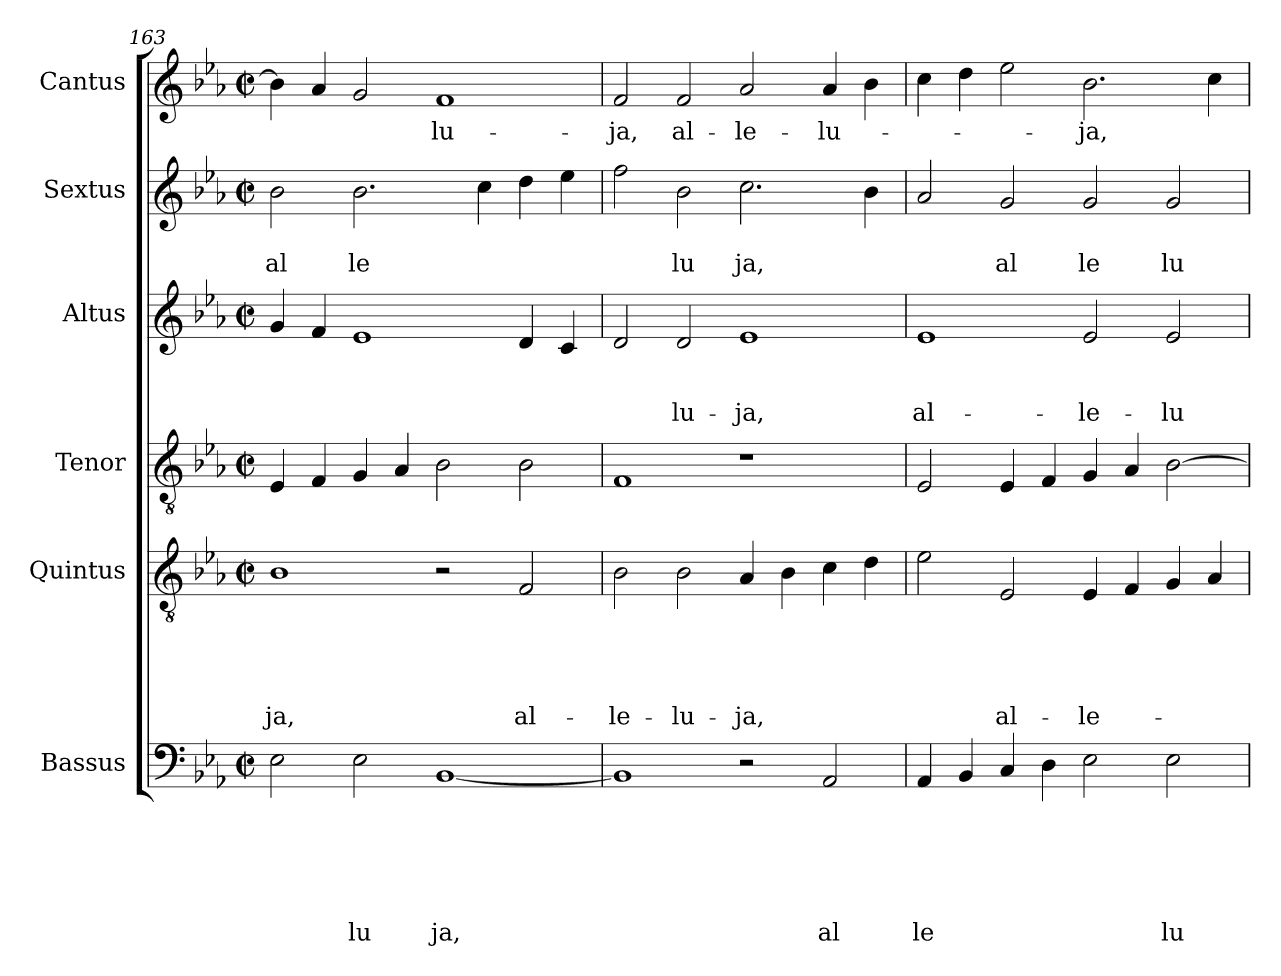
**kern	**text	**text	**text	**text	**text	**text	**kern	**text	**text	**text	**text	**text	**kern	**kern	**text	**text	**text	**kern	**text	**text	**kern	**text
*part6	*part6	*part6	*part6	*part6	*part6	*part6	*part5	*part5	*part5	*part5	*part5	*part5	*part4	*part3	*part3	*part3	*part3	*part2	*part2	*part2	*part1	*part1
*staff6	*staff6	*staff6	*staff6	*staff6	*staff6	*staff6	*staff5	*staff5	*staff5	*staff5	*staff5	*staff5	*staff4	*staff3	*staff3	*staff3	*staff3	*staff2	*staff2	*staff2	*staff1	*staff1
*I"Bassus	*	*	*	*	*	*	*I"Quintus	*	*	*	*	*	*I"Tenor	*I"Altus	*	*	*	*I"Sextus	*	*	*I"Cantus	*
*clefF4	*	*	*	*	*	*	*clefGv2	*	*	*	*	*	*clefGv2	*clefG2	*	*	*	*clefG2	*	*	*clefG2	*
*k[b-e-a-]	*	*	*	*	*	*	*k[b-e-a-]	*	*	*	*	*	*k[b-e-a-]	*k[b-e-a-]	*	*	*	*k[b-e-a-]	*	*	*k[b-e-a-]	*
*E-:	*	*	*	*	*	*	*E-:	*	*	*	*	*	*E-:	*E-:	*	*	*	*E-:	*	*	*E-:	*
*M2/2	*	*	*	*	*	*	*M2/2	*	*	*	*	*	*M2/2	*M2/2	*	*	*	*M2/2	*	*	*M2/2	*
*met(c|)	*	*	*	*	*	*	*met(c|)	*	*	*	*	*	*met(c|)	*met(c|)	*	*	*	*met(c|)	*	*	*met(c|)	*
=163	=163	=163	=163	=163	=163	=163	=163	=163	=163	=163	=163	=163	=163	=163	=163	=163	=163	=163	=163	=163	=163	=163
!	!	!	!	!	!	!	!	!	!	!	!	!LO:LY:b	!	!	!	!	!	!	!	!LO:LY:b	!	!
2E-\	.	.	.	.	.	.	1B-	.	.	.	.	-ja,	4E-/	4g/	.	.	.	2b-\	.	al	4b-\]	.
.	.	.	.	.	.	.	.	.	.	.	.	.	4F/	4f/	.	.	.	.	.	.	4a-/	.
!	!	!	!	!	!	!LO:LY:b	!	!	!	!	!	!	!	!	!	!	!	!	!	!LO:LY:b	!	!
2E-\	.	.	.	.	.	lu	.	.	.	.	.	.	4G/	1e-	.	.	.	2.b-\	.	le	2g/	.
.	.	.	.	.	.	.	.	.	.	.	.	.	4A-/	.	.	.	.	.	.	.	.	.
!	!	!	!	!	!	!LO:LY:b	!	!	!	!	!	!	!	!	!	!	!	!	!	!	!	!LO:LY:b
[<1BB-	.	.	.	.	.	ja,	2r	.	.	.	.	.	2B-\	.	.	.	.	.	.	.	1f	-lu-
.	.	.	.	.	.	.	.	.	.	.	.	.	.	.	.	.	.	4cc\	.	.	.	.
!	!	!	!	!	!	!	!	!	!	!	!	!LO:LY:b	!	!	!	!	!	!	!	!	!	!
.	.	.	.	.	.	.	2F/	.	.	.	.	al-	2B-\	4d/	.	.	.	4dd\	.	.	.	.
.	.	.	.	.	.	.	.	.	.	.	.	.	.	4c/	.	.	.	4ee-\	.	.	.	.
=164	=164	=164	=164	=164	=164	=164	=164	=164	=164	=164	=164	=164	=164	=164	=164	=164	=164	=164	=164	=164	=164	=164
!	!	!	!	!	!	!	!	!	!	!	!	!LO:LY:b	!	!	!	!	!	!	!	!	!	!LO:LY:b
1BB-]	.	.	.	.	.	.	2B-\	.	.	.	.	-le-	1F	2d/	.	.	.	2ff\	.	.	2f/	-ja,
!	!	!	!	!	!	!	!	!	!	!	!	!LO:LY:b	!	!	!	!	!LO:LY:b	!	!	!LO:LY:b	!	!LO:LY:b
.	.	.	.	.	.	.	2B-\	.	.	.	.	-lu-	.	2d/	.	.	-lu-	2b-\	.	lu	2f/	al-
!	!	!	!	!	!	!	!	!	!	!	!	!LO:LY:b	!	!	!	!	!LO:LY:b	!	!	!LO:LY:b	!	!LO:LY:b
2r	.	.	.	.	.	.	4A-/	.	.	.	.	-ja,	1r	1e-	.	.	-ja,	2.cc\	.	ja,	2a-/	-le-
.	.	.	.	.	.	.	4B-\	.	.	.	.	.	.	.	.	.	.	.	.	.	.	.
!	!	!	!	!	!	!LO:LY:b	!	!	!	!	!	!	!	!	!	!	!	!	!	!	!	!LO:LY:b
2AA-/	.	.	.	.	.	al	4c\	.	.	.	.	.	.	.	.	.	.	.	.	.	4a-/	-lu-
.	.	.	.	.	.	.	4d\	.	.	.	.	.	.	.	.	.	.	4b-\	.	.	4b-\	.
=165	=165	=165	=165	=165	=165	=165	=165	=165	=165	=165	=165	=165	=165	=165	=165	=165	=165	=165	=165	=165	=165	=165
!	!	!	!	!	!	!LO:LY:b	!	!	!	!	!	!	!	!	!	!	!LO:LY:b	!	!	!	!	!
4AA-/	.	.	.	.	.	le	2e-\	.	.	.	.	.	2E-/	1e-	.	.	al-	2a-/	.	.	4cc\	.
4BB-/	.	.	.	.	.	.	.	.	.	.	.	.	.	.	.	.	.	.	.	.	4dd\	.
!	!	!	!	!	!	!	!	!	!	!	!	!LO:LY:b	!	!	!	!	!	!	!	!LO:LY:b	!	!
4C/	.	.	.	.	.	.	2E-/	.	.	.	.	al-	4E-/	.	.	.	.	2g/	.	al	2ee-\	.
4D\	.	.	.	.	.	.	.	.	.	.	.	.	4F/	.	.	.	.	.	.	.	.	.
!	!	!	!	!	!	!	!	!	!	!	!	!LO:LY:b	!	!	!	!	!LO:LY:b	!	!	!LO:LY:b	!	!LO:LY:b
2E-\	.	.	.	.	.	.	4E-/	.	.	.	.	-le-	4G/	2e-/	.	.	-le-	2g/	.	le	2.b-\	-ja,
.	.	.	.	.	.	.	4F/	.	.	.	.	.	4A-/	.	.	.	.	.	.	.	.	.
!	!	!	!	!	!	!LO:LY:b	!	!	!	!	!	!	!	!	!	!	!LO:LY:b	!	!	!LO:LY:b	!	!
2E-\	.	.	.	.	.	lu	4G/	.	.	.	.	.	[<2B-\	2e-/	.	.	-lu-	2g/	.	lu	.	.
.	.	.	.	.	.	.	4A-/	.	.	.	.	.	.	.	.	.	.	.	.	.	4cc\	.
=	=	=	=	=	=	=	=	=	=	=	=	=	=	=	=	=	=	=	=	=	=	=
*-	*-	*-	*-	*-	*-	*-	*-	*-	*-	*-	*-	*-	*-	*-	*-	*-	*-	*-	*-	*-	*-	*-
